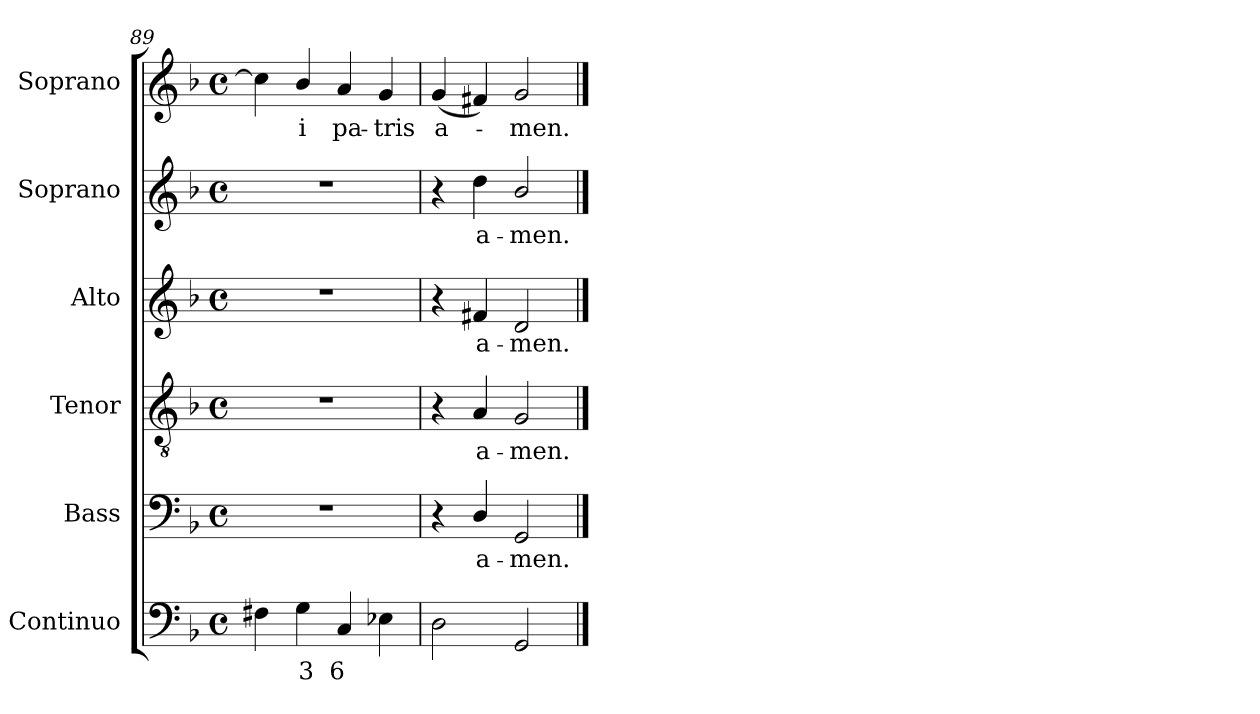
**kern	**text	**kern	**text	**kern	**text	**kern	**text	**kern	**text	**kern	**text
*part6	*part6	*part5	*part5	*part4	*part4	*part3	*part3	*part2	*part2	*part1	*part1
*staff6	*staff6	*staff5	*staff5	*staff4	*staff4	*staff3	*staff3	*staff2	*staff2	*staff1	*staff1
*I"Continuo	*	*I"Bass	*	*I"Tenor	*	*I"Alto	*	*I"Soprano	*	*I"Soprano	*
*I'Cont.	*	*I'B.	*	*I'T.	*	*I'A.	*	*I'S.	*	*I'S.	*
*clefF4	*	*clefF4	*	*clefGv2	*	*clefG2	*	*clefG2	*	*clefG2	*
*	*	*	*	*ITrd7c12	*	*	*	*	*	*	*
*k[b-]	*	*k[b-]	*	*k[b-]	*	*k[b-]	*	*k[b-]	*	*k[b-]	*
*F:	*	*F:	*	*F:	*	*F:	*	*F:	*	*F:	*
*M4/4	*	*M4/4	*	*M4/4	*	*M4/4	*	*M4/4	*	*M4/4	*
*met(c)	*	*met(c)	*	*met(c)	*	*met(c)	*	*met(c)	*	*met(c)	*
=89	=89	=89	=89	=89	=89	=89	=89	=89	=89	=89	=89
4F#Xi\	.	1r	.	1r	.	1r	.	1r	.	4cci\]	.
!	!LO:LY:b:color=#000000	!	!	!	!	!	!	!	!	!	!
!	!	!	!	!	!	!	!	!	!	!	!LO:LY:b:color=#000000
4Gi\	3	.	.	.	.	.	.	.	.	4b-i/	-i
!	!LO:LY:b:color=#000000	!	!	!	!	!	!	!	!	!	!
!	!	!	!	!	!	!	!	!	!	!	!LO:LY:b:color=#000000
4Ci/	6	.	.	.	.	.	.	.	.	4ai/	pa-
!	!	!	!	!	!	!	!	!	!	!	!LO:LY:b:color=#000000
4E-Xi\	.	.	.	.	.	.	.	.	.	4gi/	-tris
=90	=90	=90	=90	=90	=90	=90	=90	=90	=90	=90	=90
!	!	!	!	!	!	!	!	!	!	!	!LO:LY:b:color=#000000
2Di\	.	4r	.	4r	.	4r	.	4r	.	(4gi/	a-
!	!	!	!LO:LY:b:color=#000000	!	!	!	!	!	!	!	!
!	!	!	!	!	!LO:LY:b:color=#000000	!	!	!	!	!	!
!	!	!	!	!	!	!	!LO:LY:b:color=#000000	!	!	!	!
!	!	!	!	!	!	!	!	!	!LO:LY:b:color=#000000	!	!
.	.	4Di/	a-	4AAi/	a-	4f#Xi/	a-	4ddi\	a-	4f#Xi/)	.
!	!	!	!LO:LY:b:color=#000000	!	!	!	!	!	!	!	!
!	!	!	!	!	!LO:LY:b:color=#000000	!	!	!	!	!	!
!	!	!	!	!	!	!	!LO:LY:b:color=#000000	!	!	!	!
!	!	!	!	!	!	!	!	!	!LO:LY:b:color=#000000	!	!
!	!	!	!	!	!	!	!	!	!	!	!LO:LY:b:color=#000000
2GGi/	.	2GGi/	-men.	2GGi/	-men.	2di/	-men.	2b-i/	-men.	2gi/	-men.
==	==	==	==	==	==	==	==	==	==	==	==
*-	*-	*-	*-	*-	*-	*-	*-	*-	*-	*-	*-
